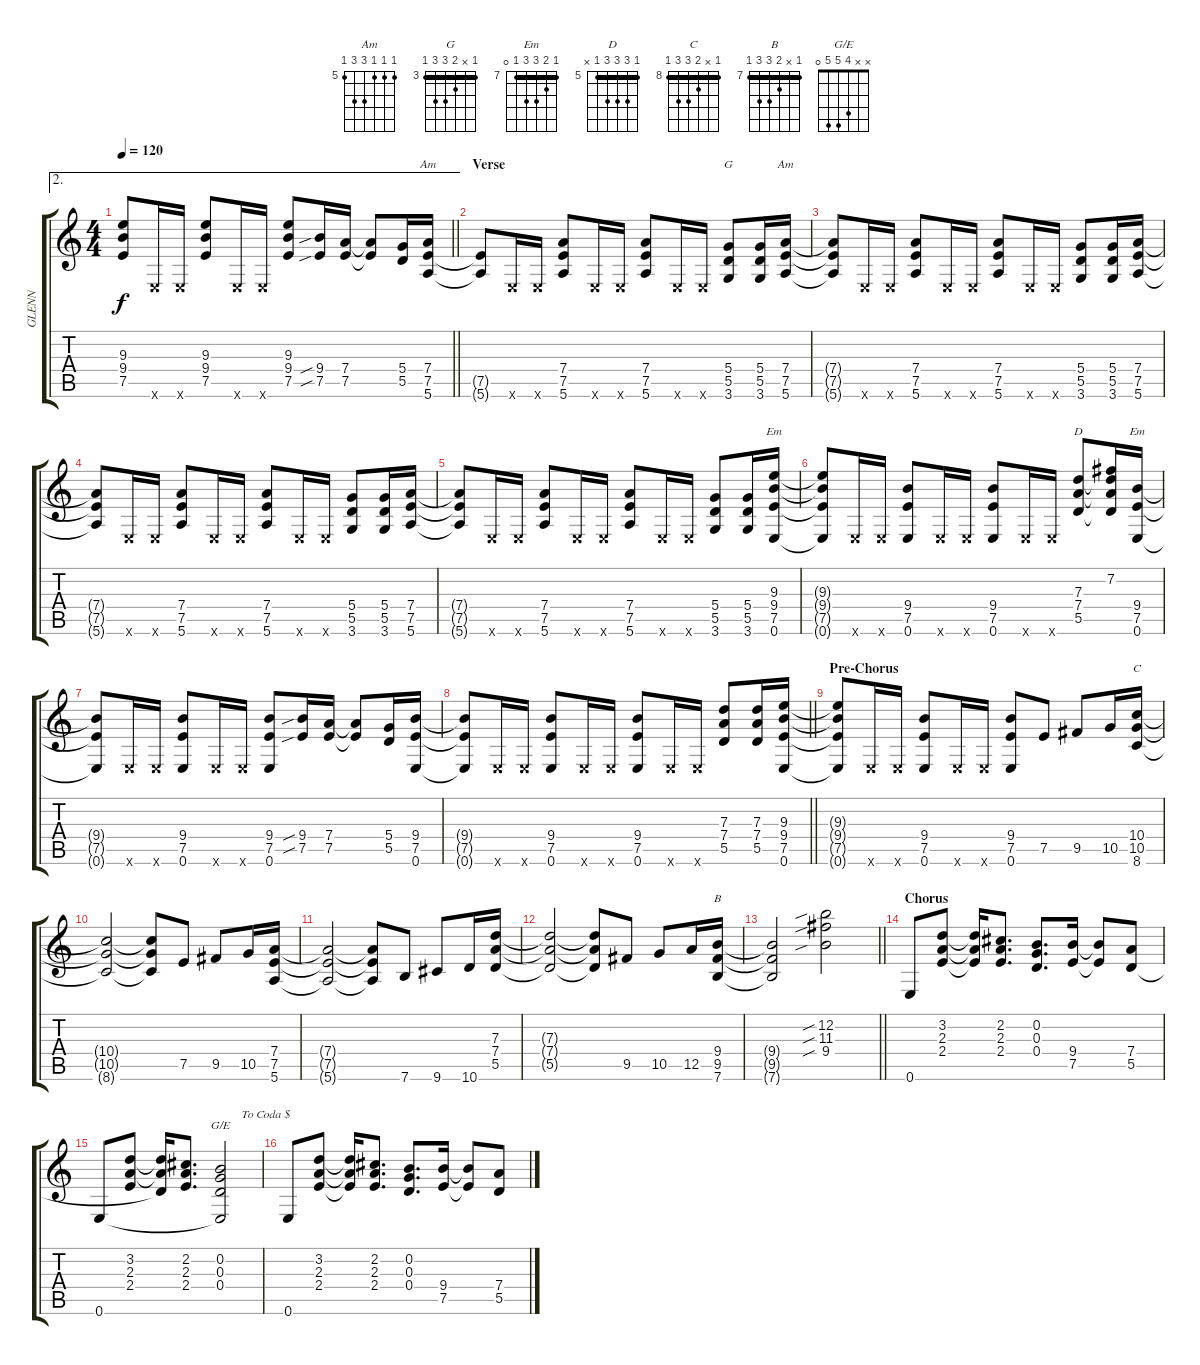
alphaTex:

\track ("GLENN" "GLENN") {instrument overdrivenguitar}
\staff {score tabs}
\tuning (E4 B3 G3 D3 A2 E2) {hide}
\chord ("Am" x x x 7 7 5) {firstfret 5 barre 7}
\chord ("G" 3 x 4 5 5 3) {firstfret 3 barre 3}
\chord ("Am" 5 5 5 7 7 5) {firstfret 5}
\chord ("Em" 7 8 9 9 7 0) {firstfret 7}
\chord ("D" 5 7 7 7 5 x) {firstfret 5 barre 5}
\chord ("Em" 7 8 9 9 7 0) {firstfret 7 barre 7}
\chord ("C" 8 x 9 10 10 8) {firstfret 8 barre 8}
\chord ("B" 7 x 8 9 9 7) {firstfret 7 barre 7}
\chord ("G/E" x x 4 5 5 0)
\ae 2
\ts (4 4)
\tempo 120
\clef g2
\barLineRight lightlight
\ks c
(9.3{t} 9.4{t} 7.5{t}).8{dy f} 0.6{x}.16 0.6{x}.16 (9.3 9.4 7.5).8 0.6{x}.16 0.6{x}.16 (9.3 9.4 7.5).8 (9.4{sib} 7.5{sib}).16 (7.4 7.5).16 (7.4{t} 7.5{t}).8 (5.4 5.5).16 (7.4 7.5 5.6).16{ch "Am"} |
\section ("" "Verse")
(7.5{t} 5.6{t}).8 0.6{x}.16 0.6{x}.16 (7.4 7.5 5.6).8 0.6{x}.16 0.6{x}.16 (7.4 7.5 5.6).8 0.6{x}.16 0.6{x}.16 (5.4 5.5 3.6).8{ch "G"} (5.4 5.5 3.6).16 (7.4 7.5 5.6).16{ch "Am"} |
(7.4{t} 7.5{t} 5.6{t}).8 0.6{x}.16 0.6{x}.16 (7.4 7.5 5.6).8 0.6{x}.16 0.6{x}.16 (7.4 7.5 5.6).8 0.6{x}.16 0.6{x}.16 (5.4 5.5 3.6).8 (5.4 5.5 3.6).16 (7.4 7.5 5.6).16 |
(7.4{t} 7.5{t} 5.6{t}).8 0.6{x}.16 0.6{x}.16 (7.4 7.5 5.6).8 0.6{x}.16 0.6{x}.16 (7.4 7.5 5.6).8 0.6{x}.16 0.6{x}.16 (5.4 5.5 3.6).8 (5.4 5.5 3.6).16 (7.4 7.5 5.6).16 |
(7.4{t} 7.5{t} 5.6{t}).8 0.6{x}.16 0.6{x}.16 (7.4 7.5 5.6).8 0.6{x}.16 0.6{x}.16 (7.4 7.5 5.6).8 0.6{x}.16 0.6{x}.16 (5.4 5.5 3.6).8 (5.4 5.5 3.6).16 (9.3 9.4 7.5 0.6).16{ch "Em"} |
(9.3{t} 9.4{t} 7.5{t} 0.6{t}).8 0.6{x}.16 0.6{x}.16 (9.4 7.5 0.6).8 0.6{x}.16 0.6{x}.16 (9.4 7.5 0.6).8 0.6{x}.16 0.6{x}.16 (7.3 7.4 5.5).8{ch "D"} (7.2 7.3{t} 7.4{t} 5.5{t}).16 (9.4 7.5 0.6).16{ch "Em"} |
(9.4{t} 7.5{t} 0.6{t}).8 0.6{x}.16 0.6{x}.16 (9.4 7.5 0.6).8 0.6{x}.16 0.6{x}.16 (9.4 7.5 0.6).8 (9.4{sib} 7.5{sib}).16 (7.4 7.5).16 (7.4{t} 7.5{t}).8 (5.4 5.5).16 (9.4 7.5 0.6).16 |
\barLineRight lightlight
(9.4{t} 7.5{t} 0.6{t}).8 0.6{x}.16 0.6{x}.16 (9.4 7.5 0.6).8 0.6{x}.16 0.6{x}.16 (9.4 7.5 0.6).8 0.6{x}.16 0.6{x}.16 (7.3 7.4 5.5).8 (7.3 7.4 5.5).16 (9.3 9.4 7.5 0.6).16 |
\section ("" "Pre-Chorus")
(9.3{t} 9.4{t} 7.5{t} 0.6{t}).8 0.6{x}.16 0.6{x}.16 (9.4 7.5 0.6).8 0.6{x}.16 0.6{x}.16 (9.4 7.5 0.6).8 7.5.8 9.5.8 10.5.16 (10.4 10.5 8.6).16{ch "C"} |
(10.4{t} 10.5{t} 8.6{t}).2 (10.4{t} 10.5{t} 8.6{t}).8 7.5.8 9.5.8 10.5.16 (7.4 7.5 5.6).16 |
(7.4{t} 7.5{t} 5.6{t}).2 (7.4{t} 7.5{t} 5.6{t}).8 7.6.8 9.6.8 10.6.16 (7.3 7.4 5.5).16 |
(7.3{t} 7.4{t} 5.5{t}).2 (7.3{t} 7.4{t} 5.5{t}).8 9.5.8 10.5.8 12.5.16 (9.4 9.5 7.6).16{ch "B"} |
\barLineRight lightlight
(9.4{t} 9.5{t} 7.6{t}).2 (12.2{sib} 11.3{sib} 9.4{sib}).2 |
\section ("" "Chorus")
0.6.8 (3.2 2.3 2.4).8 (3.2{t} 2.3{t} 2.4{t}).16 (2.2 2.3 2.4).8{d} (0.2 0.3 0.4).8{d} (9.4 7.5).16 (9.4{t} 7.5{t}).8 (7.4 5.5).8 |
0.6.8 (3.2 2.3 2.4).8 (3.2{t} 2.3{t} 5.5{t}).16 (2.2 2.3 2.4).8{d} (0.2 0.3 0.4 0.6{t}).2{ch "G/E" txt "       To Coda $"} |
0.6.8 (3.2 2.3 2.4).8 (3.2{t} 2.3{t} 2.4{t}).16 (2.2 2.3 2.4).8{d} (0.2 0.3 0.4).8{d} (9.4 7.5).16 (9.4{t} 7.5{t}).8 (7.4 5.5).8
